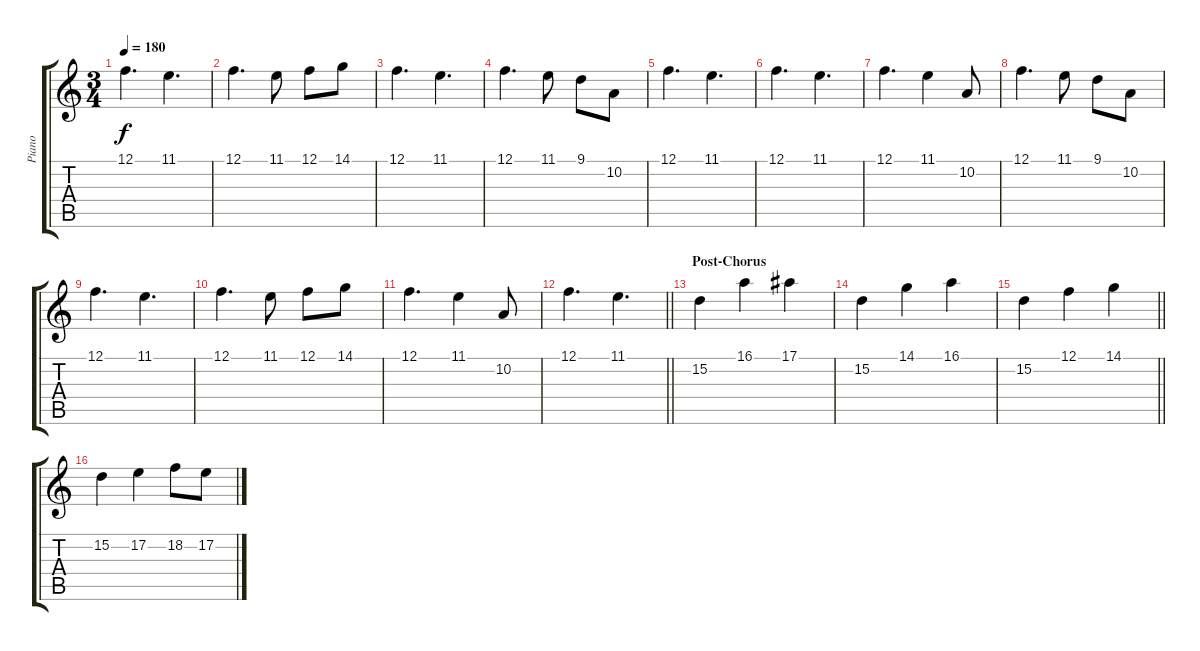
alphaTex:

\track ("Piano" "Piano") {instrument brightacousticpiano}
\staff {score tabs}
\tuning (F4 B3 G3 D3 A2 E2) {hide}
\ts (3 4)
\tempo 180
\clef g2
\ks c
12.1.4{d dy f} 11.1.4{d} |
12.1.4{d} 11.1.8 12.1.8 14.1.8 |
12.1.4{d} 11.1.4{d} |
12.1.4{d} 11.1.8 9.1.8 10.2.8 |
12.1.4{d} 11.1.4{d} |
12.1.4{d} 11.1.4{d} |
12.1.4{d} 11.1.4 10.2.8 |
12.1.4{d} 11.1.8 9.1.8 10.2.8 |
12.1.4{d} 11.1.4{d} |
12.1.4{d} 11.1.8 12.1.8 14.1.8 |
12.1.4{d} 11.1.4 10.2.8 |
\barLineRight lightlight
12.1.4{d} 11.1.4{d} |
\section ("" "Post-Chorus")
15.2.4 16.1.4 17.1.4 |
15.2.4 14.1.4 16.1.4 |
\barLineRight lightlight
15.2.4 12.1.4 14.1.4 |
15.2.4 17.2.4 18.2.8 17.2.8
